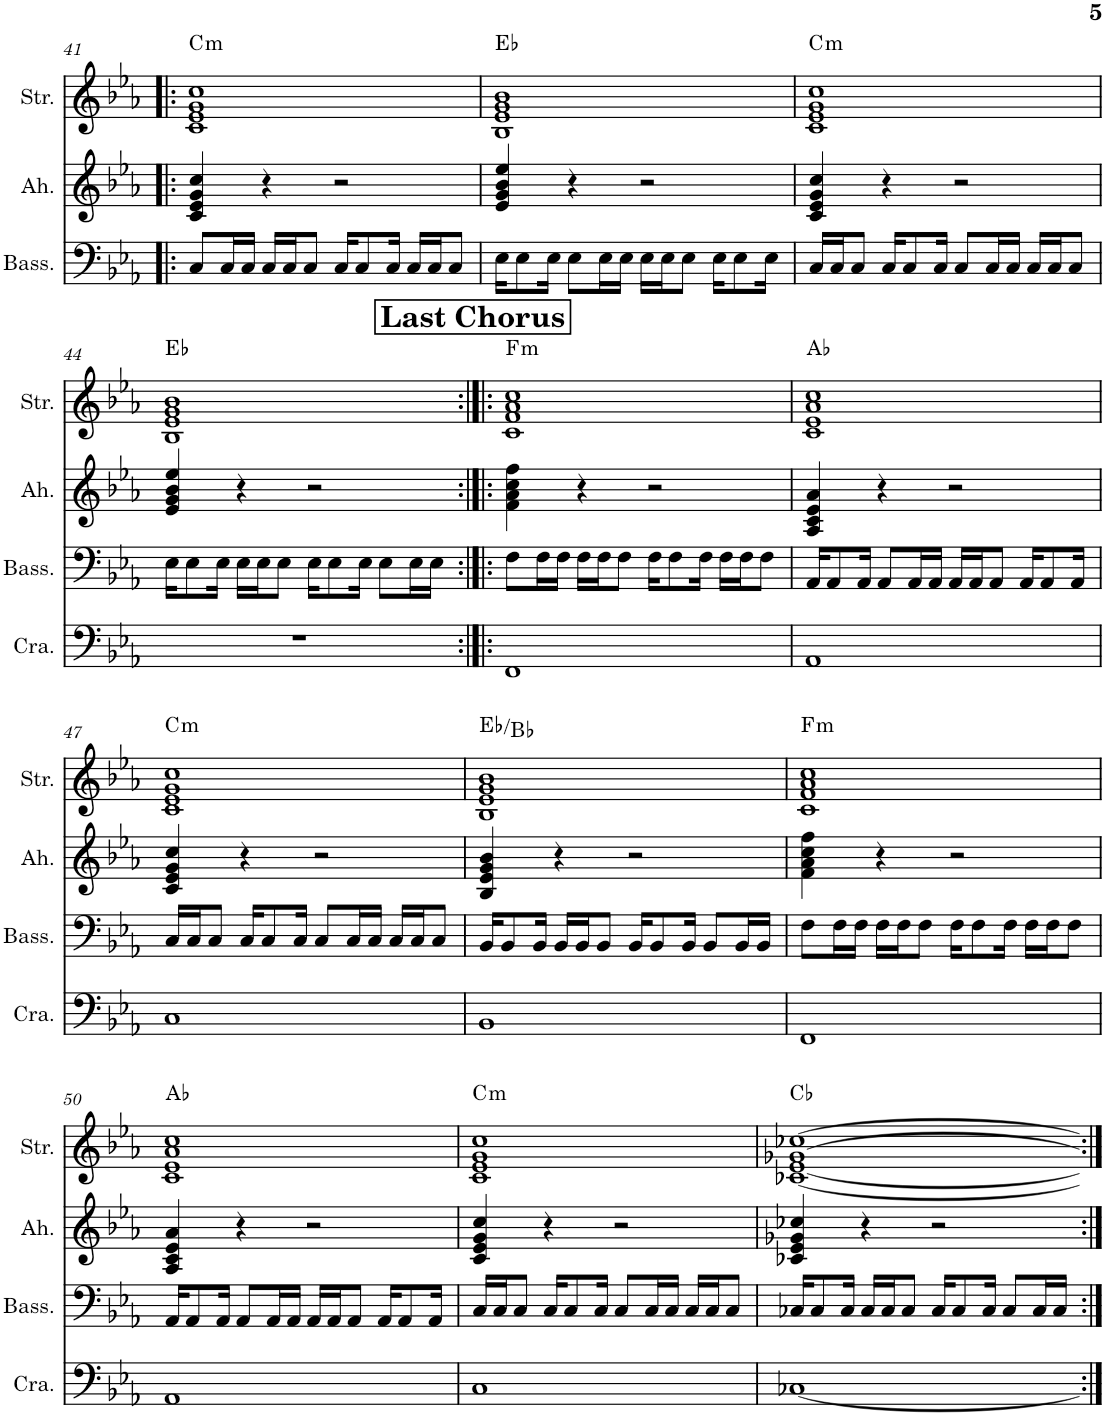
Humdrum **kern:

**kern	**kern	**kern	**kern	**harte	**kern
*part5	*part4	*part3	*part2	*part2	*part1
*staff5	*staff4	*staff3	*staff2	*	*staff1
*I"Crazy Synth	*I"Bass Synth	*I"&quot;Ah&quot; Synth	*I"Strings	*	*I"Voice Synth.
*I'Cra.	*I'Bass.	*I'Ah.	*I'Str.	*	*I'Voi.
!!LO:PB:g=z
*clefF4	*clefF4	*clefG2	*clefG2	*	*clefG2
*k[b-e-a-]	*k[b-e-a-]	*k[b-e-a-]	*k[b-e-a-]	*	*k[b-e-a-]
*M4/4	*M4/4	*M4/4	*M4/4	*	*M4/4
=41!|:	=41!|:	=41!|:	=41!|:	=41!|:	=41!|:
!	!	!	!	!LO:H:kt=m	!
1r	8C/L	4c/ 4e-/ 4g/ 4cc/	1c 1e- 1g 1cc	C:min	1r
.	16C/L	.	.	.	.
.	16C/JJ	.	.	.	.
.	16C/LL	4r	.	.	.
.	16C/J	.	.	.	.
.	8C/J	.	.	.	.
.	16C/KL	2r	.	.	.
.	8C/	.	.	.	.
.	16C/Jk	.	.	.	.
.	16C/LL	.	.	.	.
.	16C/J	.	.	.	.
.	8C/J	.	.	.	.
=42	=42	=42	=42	=42	=42
1r	16E-\KL	4e-/ 4g/ 4b-/ 4ee-/	1B- 1e- 1g 1b-	Eb:maj	1r
.	8E-\	.	.	.	.
.	16E-\Jk	.	.	.	.
.	8E-\L	4r	.	.	.
.	16E-\L	.	.	.	.
.	16E-\JJ	.	.	.	.
.	16E-\LL	2r	.	.	.
.	16E-\J	.	.	.	.
.	8E-\J	.	.	.	.
.	16E-\KL	.	.	.	.
.	8E-\	.	.	.	.
.	16E-\Jk	.	.	.	.
=43	=43	=43	=43	=43	=43
!	!	!	!	!LO:H:kt=m	!
1r	16C/LL	4c/ 4e-/ 4g/ 4cc/	1c 1e- 1g 1cc	C:min	1r
.	16C/J	.	.	.	.
.	8C/J	.	.	.	.
.	16C/KL	4r	.	.	.
.	8C/	.	.	.	.
.	16C/Jk	.	.	.	.
.	8C/L	2r	.	.	.
.	16C/L	.	.	.	.
.	16C/JJ	.	.	.	.
.	16C/LL	.	.	.	.
.	16C/J	.	.	.	.
.	8C/J	.	.	.	.
!!LO:LB:g=z
=44	=44	=44	=44	=44	=44
1r	16E-\KL	4e-/ 4g/ 4b-/ 4ee-/	1B- 1e- 1g 1b-	Eb:maj	1r
.	8E-\	.	.	.	.
.	16E-\Jk	.	.	.	.
.	16E-\LL	4r	.	.	.
.	16E-\J	.	.	.	.
.	8E-\J	.	.	.	.
.	16E-\KL	2r	.	.	.
.	8E-\	.	.	.	.
.	16E-\Jk	.	.	.	.
.	8E-\L	.	.	.	.
.	16E-\L	.	.	.	.
.	16E-\JJ	.	.	.	.
!!LO:REH:place=s1:a:B:cj:fs=14:t=Last Chorus
=45:|!|:	=45:|!|:	=45:|!|:	=45:|!|:	=45:|!|:	=45:|!|:
!	!	!	!	!LO:H:kt=m	!
1FF	8F\L	4f\ 4a-\ 4cc\ 4ff\	1c 1f 1a- 1cc	F:min	1r
.	16F\L	.	.	.	.
.	16F\JJ	.	.	.	.
.	16F\LL	4r	.	.	.
.	16F\J	.	.	.	.
.	8F\J	.	.	.	.
.	16F\KL	2r	.	.	.
.	8F\	.	.	.	.
.	16F\Jk	.	.	.	.
.	16F\LL	.	.	.	.
.	16F\J	.	.	.	.
.	8F\J	.	.	.	.
=46	=46	=46	=46	=46	=46
1AA-	16AA-/KL	4A-/ 4c/ 4e-/ 4a-/	1c 1e- 1a- 1cc	Ab:maj	1r
.	8AA-/	.	.	.	.
.	16AA-/Jk	.	.	.	.
.	8AA-/L	4r	.	.	.
.	16AA-/L	.	.	.	.
.	16AA-/JJ	.	.	.	.
.	16AA-/LL	2r	.	.	.
.	16AA-/J	.	.	.	.
.	8AA-/J	.	.	.	.
.	16AA-/KL	.	.	.	.
.	8AA-/	.	.	.	.
.	16AA-/Jk	.	.	.	.
!!LO:LB:g=z
=47	=47	=47	=47	=47	=47
!	!	!	!	!LO:H:kt=m	!
1C	16C/LL	4c/ 4e-/ 4g/ 4cc/	1c 1e- 1g 1cc	C:min	1r
.	16C/J	.	.	.	.
.	8C/J	.	.	.	.
.	16C/KL	4r	.	.	.
.	8C/	.	.	.	.
.	16C/Jk	.	.	.	.
.	8C/L	2r	.	.	.
.	16C/L	.	.	.	.
.	16C/JJ	.	.	.	.
.	16C/LL	.	.	.	.
.	16C/J	.	.	.	.
.	8C/J	.	.	.	.
=48	=48	=48	=48	=48	=48
1BB-	16BB-/KL	4B-/ 4e-/ 4g/ 4b-/	1B- 1e- 1g 1b-	Eb:maj/5	1r
.	8BB-/	.	.	.	.
.	16BB-/Jk	.	.	.	.
.	16BB-/LL	4r	.	.	.
.	16BB-/J	.	.	.	.
.	8BB-/J	.	.	.	.
.	16BB-/KL	2r	.	.	.
.	8BB-/	.	.	.	.
.	16BB-/Jk	.	.	.	.
.	8BB-/L	.	.	.	.
.	16BB-/L	.	.	.	.
.	16BB-/JJ	.	.	.	.
=49	=49	=49	=49	=49	=49
!	!	!	!	!LO:H:kt=m	!
1FF	8F\L	4f\ 4a-\ 4cc\ 4ff\	1c 1f 1a- 1cc	F:min	1r
.	16F\L	.	.	.	.
.	16F\JJ	.	.	.	.
.	16F\LL	4r	.	.	.
.	16F\J	.	.	.	.
.	8F\J	.	.	.	.
.	16F\KL	2r	.	.	.
.	8F\	.	.	.	.
.	16F\Jk	.	.	.	.
.	16F\LL	.	.	.	.
.	16F\J	.	.	.	.
.	8F\J	.	.	.	.
!!LO:LB:g=z
=50	=50	=50	=50	=50	=50
1AA-	16AA-/KL	4A-/ 4c/ 4e-/ 4a-/	1c 1e- 1a- 1cc	Ab:maj	1r
.	8AA-/	.	.	.	.
.	16AA-/Jk	.	.	.	.
.	8AA-/L	4r	.	.	.
.	16AA-/L	.	.	.	.
.	16AA-/JJ	.	.	.	.
.	16AA-/LL	2r	.	.	.
.	16AA-/J	.	.	.	.
.	8AA-/J	.	.	.	.
.	16AA-/KL	.	.	.	.
.	8AA-/	.	.	.	.
.	16AA-/Jk	.	.	.	.
=51	=51	=51	=51	=51	=51
!	!	!	!	!LO:H:kt=m	!
1C	16C/LL	4c/ 4e-/ 4g/ 4cc/	1c 1e- 1g 1cc	C:min	1r
.	16C/J	.	.	.	.
.	8C/J	.	.	.	.
.	16C/KL	4r	.	.	.
.	8C/	.	.	.	.
.	16C/Jk	.	.	.	.
.	8C/L	2r	.	.	.
.	16C/L	.	.	.	.
.	16C/JJ	.	.	.	.
.	16C/LL	.	.	.	.
.	16C/J	.	.	.	.
.	8C/J	.	.	.	.
=52	=52	=52	=52	=52	=52
[1C-X	16C-X/KL	4c-X/ 4e-/ 4g-X/ 4cc-X/	[1c-X [1e- [1g-X [1cc-X	Cb:maj	1r
.	8C-/	.	.	.	.
.	16C-/Jk	.	.	.	.
.	16C-/LL	4r	.	.	.
.	16C-/J	.	.	.	.
.	8C-/J	.	.	.	.
.	16C-/KL	2r	.	.	.
.	8C-/	.	.	.	.
.	16C-/Jk	.	.	.	.
.	8C-/L	.	.	.	.
.	16C-/L	.	.	.	.
.	16C-/JJ	.	.	.	.
=:|!	=:|!	=:|!	=:|!	=:|!	=:|!
*-	*-	*-	*-	*-	*-
